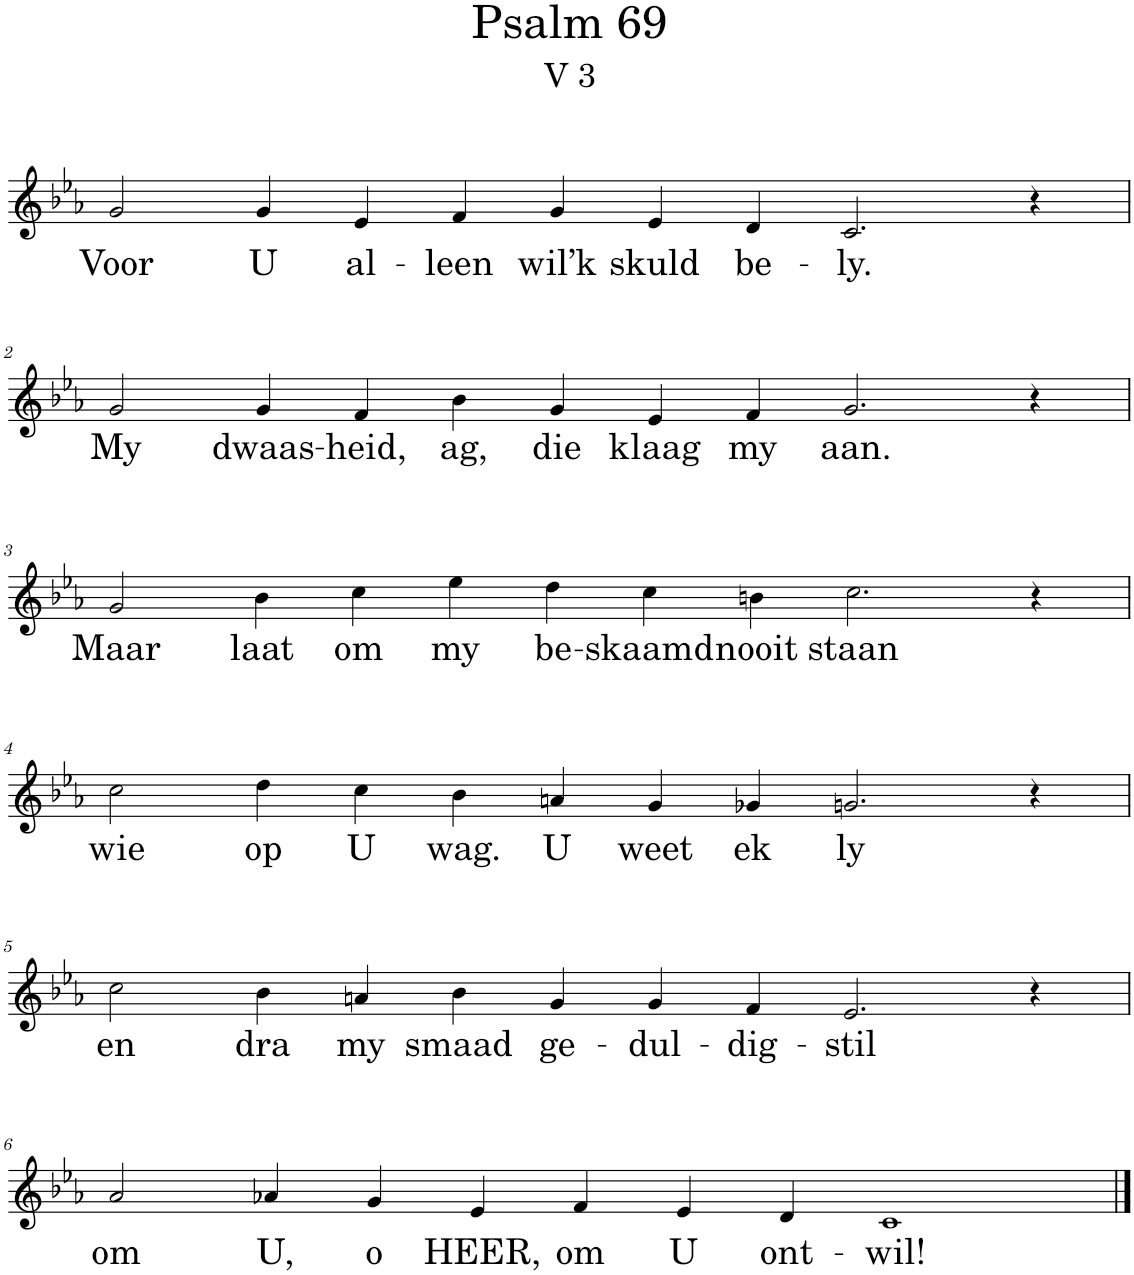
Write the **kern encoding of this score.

**kern	**text
*part1	*part1
*staff1	*staff1
*I"Pipe Organ	*
*I'Org.	*
*clefG2	*
*k[b-e-a-]	*
*M12/4	*
=1	=1
!	!LO:LY:b
2g/	Voor
!	!LO:LY:b
4g/	U
!	!LO:LY:b
4e-/	al-
!	!LO:LY:b
4f/	-leen
!	!LO:LY:b
4g/	wil’k
!	!LO:LY:b
4e-/	skuld
!	!LO:LY:b
4d/	be-
!	!LO:LY:b
2.c/	-ly.
4r	.
!!LO:LB:g=z
=2	=2
!	!LO:LY:b
2g/	My
!	!LO:LY:b
4g/	dwaas-
!	!LO:LY:b
4f/	-heid,
!	!LO:LY:b
4b-\	ag,
!	!LO:LY:b
4g/	die
!	!LO:LY:b
4e-/	klaag
!	!LO:LY:b
4f/	my
!	!LO:LY:b
2.g/	aan.
4r	.
!!LO:LB:g=z
=3	=3
!	!LO:LY:b
2g/	Maar
!	!LO:LY:b
4b-\	laat
!	!LO:LY:b
4cc\	om
!	!LO:LY:b
4ee-\	my
!	!LO:LY:b
4dd\	be-
!	!LO:LY:b
4cc\	-skaamd
!	!LO:LY:b
4bn\	nooit
!	!LO:LY:b
2.cc\	staan
4r	.
!!LO:LB:g=z
=4	=4
*M12/4	*
!	!LO:LY:b
2cc\	wie
!	!LO:LY:b
4dd\	op
!	!LO:LY:b
4cc\	U
!	!LO:LY:b
4b-\	wag.
!	!LO:LY:b
4an/	U
!	!LO:LY:b
4g/	weet
!	!LO:LY:b
4g-X/	ek
!	!LO:LY:b
2.gn/	ly
4r	.
!!LO:LB:g=z
=5	=5
!	!LO:LY:b
2cc\	en
!	!LO:LY:b
4b-\	dra
!	!LO:LY:b
4an/	my
!	!LO:LY:b
4b-\	smaad
!	!LO:LY:b
4g/	ge-
!	!LO:LY:b
4g/	-dul-
!	!LO:LY:b
4f/	-dig-
!	!LO:LY:b
2.e-/	-stil
4r	.
!!LO:LB:g=z
=6	=6
!	!LO:LY:b
2a-/	om
!	!LO:LY:b
4a-X/	U,
!	!LO:LY:b
4g/	o
!	!LO:LY:b
4e-/	HEER,
!	!LO:LY:b
4f/	om
!	!LO:LY:b
4e-/	U
!	!LO:LY:b
4d/	ont-
!	!LO:LY:b
1c	-wil!
==	==
*-	*-
